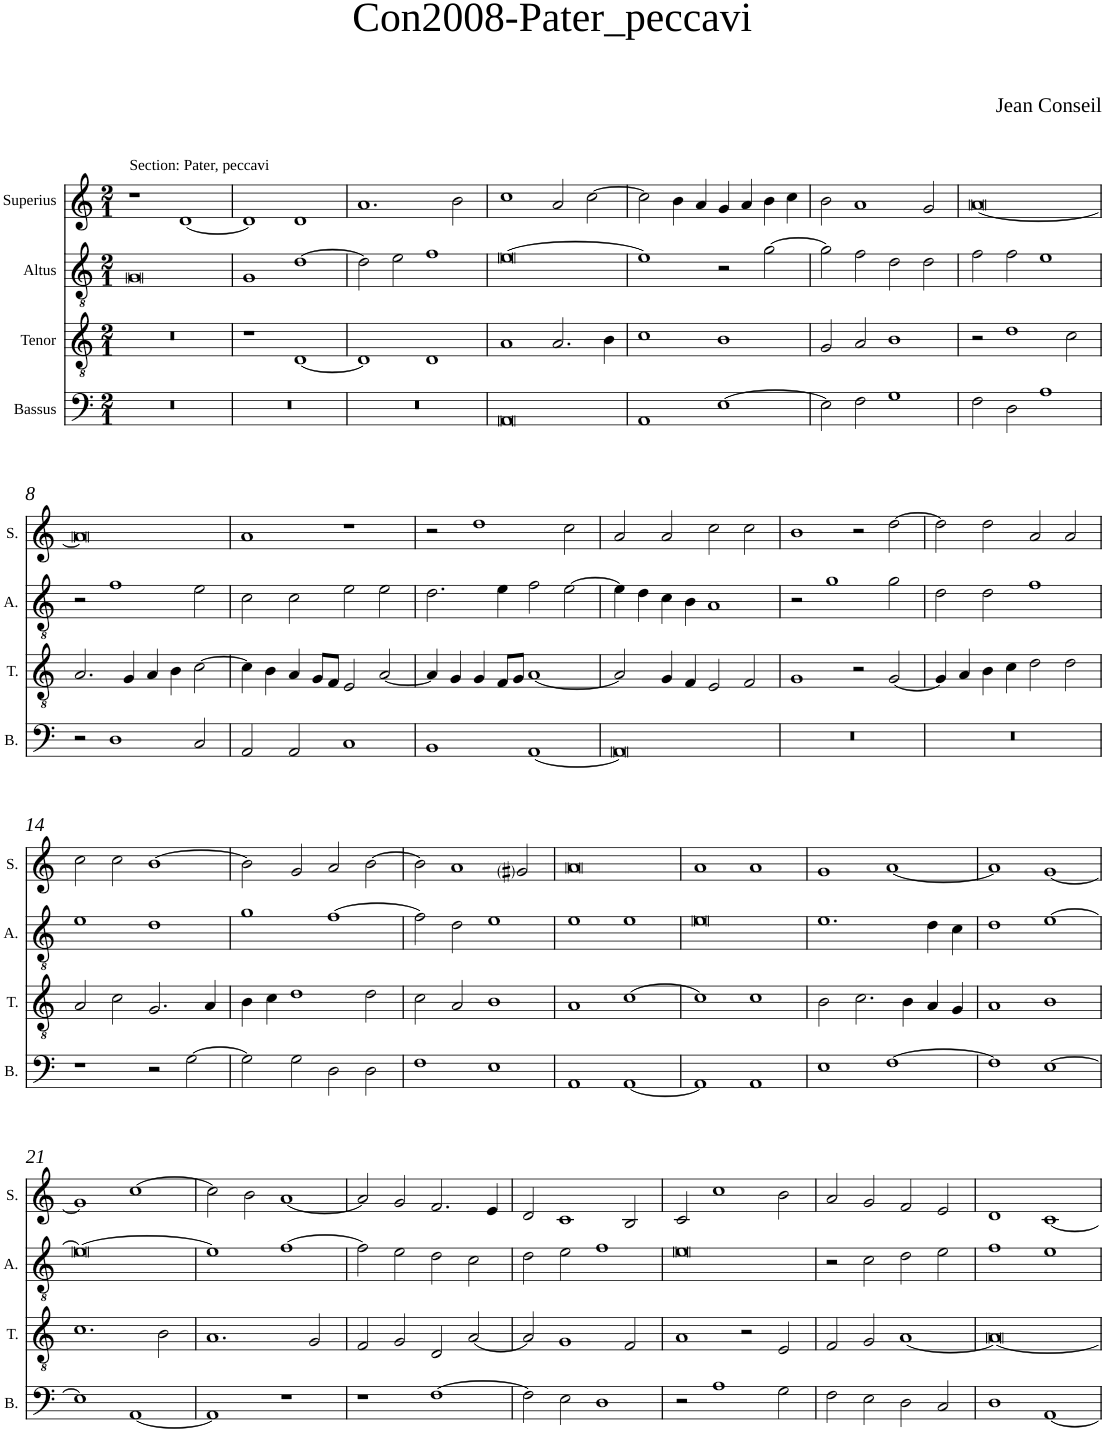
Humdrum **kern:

**kern	**kern	**kern	**kern
*part4	*part3	*part2	*part1
*staff4	*staff3	*staff2	*staff1
*I"Bassus	*I"Tenor	*I"Altus	*I"Superius
*I'B.	*I'T.	*I'A.	*I'S.
*clefF4	*clefGv2	*clefGv2	*clefG2
*k[]	*k[]	*k[]	*k[]
*M2/1	*M2/1	*M2/1	*M2/1
=1	=1	=1	=1
!	!	!	!LO:TX:a:t=Section&colon; Pater, peccavi
0r	0r	0G	1r
.	.	.	[1d
=2	=2	=2	=2
0r	1r	1G	1d]
.	[1D	[1d	1d
=3	=3	=3	=3
0r	1D]	2d\]	1.a
.	.	2e\	.
.	1D	1f	.
.	.	.	2b\
=4	=4	=4	=4
0AA	1A	[0e	1cc
.	2.A/	.	2a/
.	.	.	[2cc\
.	4B\	.	.
=5	=5	=5	=5
1AA	1c	1e]	2cc\]
.	.	.	4b\
.	.	.	4a/
[1E	1B	2r	4g/
.	.	.	4a/
.	.	[2g\	4b\
.	.	.	4cc\
=6	=6	=6	=6
2E\]	2G/	2g\]	2b\
2F\	2A/	2f\	1a
1G	1B	2d\	.
.	.	2d\	2g/
=7	=7	=7	=7
2F\	2r	2f\	[0a
2D\	1d	2f\	.
1A	.	1e	.
.	2c\	.	.
!!LO:LB:g=z
=8	=8	=8	=8
2r	2.A/	2r	0a]
1D	.	1f	.
.	4G/	.	.
.	4A/	.	.
.	4B\	.	.
2C/	[2c\	2e\	.
=9	=9	=9	=9
2AA/	4c\]	2c\	1a
.	4B\	.	.
2AA/	4A/	2c\	.
.	8G/L	.	.
.	8F/J	.	.
1C	2E/	2e\	1r
.	[2A/	2e\	.
=10	=10	=10	=10
1BB	4A/]	2.d\	2r
.	4G/	.	.
.	4G/	.	1dd
.	8F/L	4e\	.
.	8G/J	.	.
[1AA	[1A	2f\	.
.	.	[2e\	2cc\
=11	=11	=11	=11
0AA]	2A/]	4e\]	2a/
.	.	4d\	.
.	4G/	4c\	2a/
.	4F/	4B\	.
.	2E/	1A	2cc\
.	2F/	.	2cc\
=12	=12	=12	=12
0r	1G	2r	1b
.	.	1g	.
.	2r	.	2r
.	[2G/	2g\	[2dd\
=13	=13	=13	=13
0r	4G/]	2d\	2dd\]
.	4A/	.	.
.	4B\	2d\	2dd\
.	4c\	.	.
.	2d\	1f	2a/
.	2d\	.	2a/
!!LO:LB:g=z
=14	=14	=14	=14
1r	2A/	1e	2cc\
.	2c\	.	2cc\
2r	2.G/	1d	[1b
[2G\	.	.	.
.	4A/	.	.
=15	=15	=15	=15
2G\]	4B\	1g	2b\]
.	4c\	.	.
2G\	1d	.	2g/
2D\	.	[1f	2a/
2D\	2d\	.	[2b\
=16	=16	=16	=16
1F	2c\	2f\]	2b\]
.	2A/	2d\	1a
1E	1B	1e	.
.	.	.	2g#i/
=17	=17	=17	=17
1AA	1A	1e	0a
[1AA	[1c	1e	.
=18	=18	=18	=18
1AA]	1c]	0e	1a
1AA	1c	.	1a
=19	=19	=19	=19
1E	2B\	1.e	1g
.	2.c\	.	.
[1F	.	.	[1a
.	4B\	.	.
.	4A/	4d\	.
.	4G/	4c\	.
=20	=20	=20	=20
1F]	1A	1d	1a]
[1E	1B	[1e	[1g
!!LO:LB:g=z
=21	=21	=21	=21
1E]	1.c	0e_	1g]
[1AA	.	.	[1cc
.	2B\	.	.
=22	=22	=22	=22
1AA]	1.A	1e]	2cc\]
.	.	.	2b\
1r	.	[1f	[1a
.	2G/	.	.
=23	=23	=23	=23
1r	2F/	2f\]	2a/]
.	2G/	2e\	2g/
[1F	2D/	2d\	2.f/
.	[2A/	2c\	.
.	.	.	4e/
=24	=24	=24	=24
2F\]	2A/]	2d\	2d/
2E\	1G	2e\	1c
1D	.	1f	.
.	2F/	.	2B/
=25	=25	=25	=25
2r	1A	0e	2c/
1A	.	.	1cc
.	2r	.	.
2G\	2E/	.	2b\
=26	=26	=26	=26
2F\	2F/	2r	2a/
2E\	2G/	2c\	2g/
2D\	[1A	2d\	2f/
2C/	.	2e\	2e/
=27	=27	=27	=27
1D	0A_	1f	1d
[1AA	.	1e	[1c
=	=	=	=
*-	*-	*-	*-
